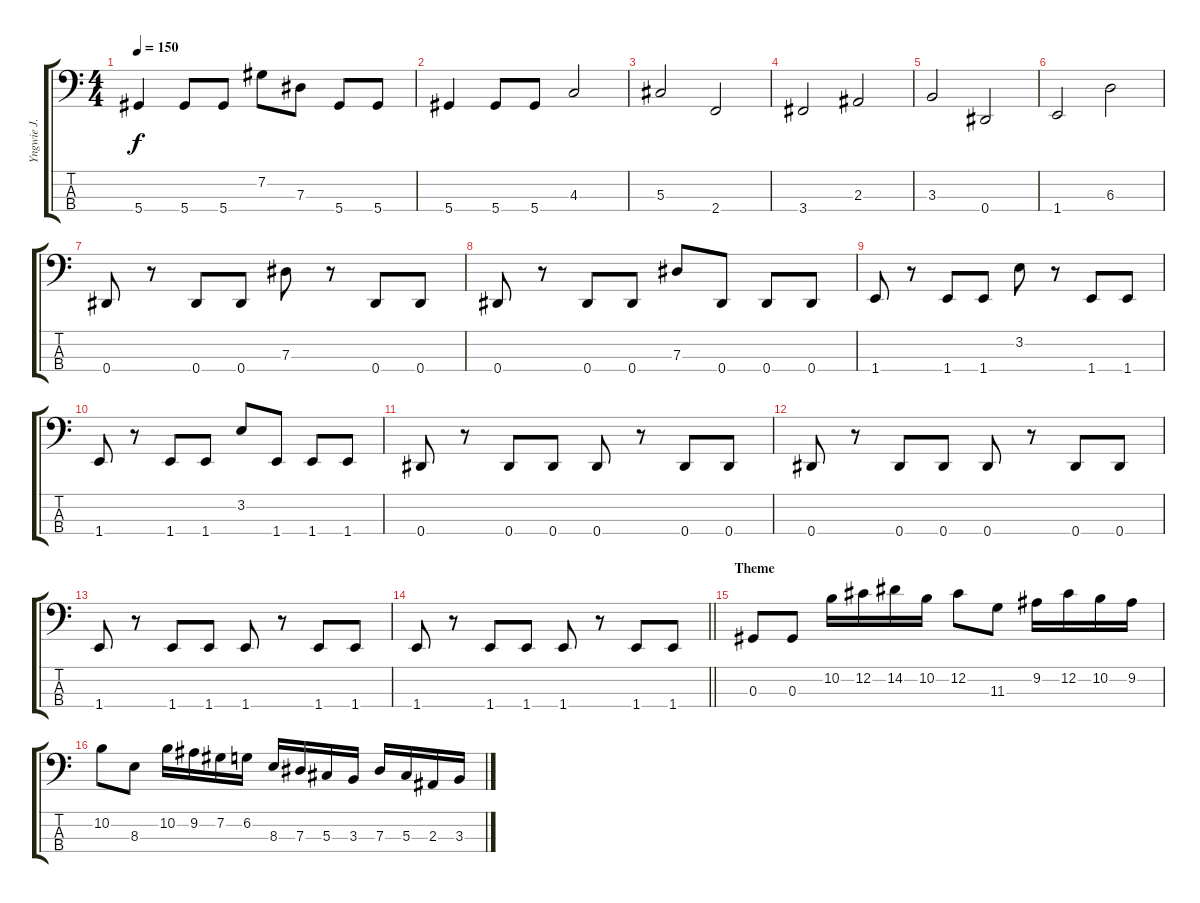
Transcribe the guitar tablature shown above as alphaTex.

\track ("Yngwie J. Malmsteen" "Yngwie J. ") {instrument electricbasspick}
\staff {score tabs}
\tuning (Gb2 Db2 Ab1 Eb1) {hide}
\ts (4 4)
\tempo 150
\clef f4
\ks c
5.4.4{dy f} 5.4.8 5.4.8 7.2.8 7.3.8 5.4.8 5.4.8 |
5.4.4 5.4.8 5.4.8 4.3.2 |
5.3.2 2.4.2 |
3.4.2 2.3.2 |
3.3.2 0.4.2 |
1.4.2 6.3.2 |
0.4.8 r.8 0.4.8 0.4.8 7.3.8 r.8 0.4.8 0.4.8 |
0.4.8 r.8 0.4.8 0.4.8 7.3.8 0.4.8 0.4.8 0.4.8 |
1.4.8 r.8 1.4.8 1.4.8 3.2.8 r.8 1.4.8 1.4.8 |
1.4.8 r.8 1.4.8 1.4.8 3.2.8 1.4.8 1.4.8 1.4.8 |
0.4.8 r.8 0.4.8 0.4.8 0.4.8 r.8 0.4.8 0.4.8 |
0.4.8 r.8 0.4.8 0.4.8 0.4.8 r.8 0.4.8 0.4.8 |
1.4.8 r.8 1.4.8 1.4.8 1.4.8 r.8 1.4.8 1.4.8 |
\barLineRight lightlight
1.4.8 r.8 1.4.8 1.4.8 1.4.8 r.8 1.4.8 1.4.8 |
\section ("" "Theme")
0.3.8 0.3.8 10.2.16 12.2.16 14.2.16 10.2.16 12.2.8 11.3.8 9.2.16 12.2.16 10.2.16 9.2.16 |
10.2.8 8.3.8 10.2.16 9.2.16 7.2.16 6.2.16 8.3.16 7.3.16 5.3.16 3.3.16 7.3.16 5.3.16 2.3.16 3.3.16
